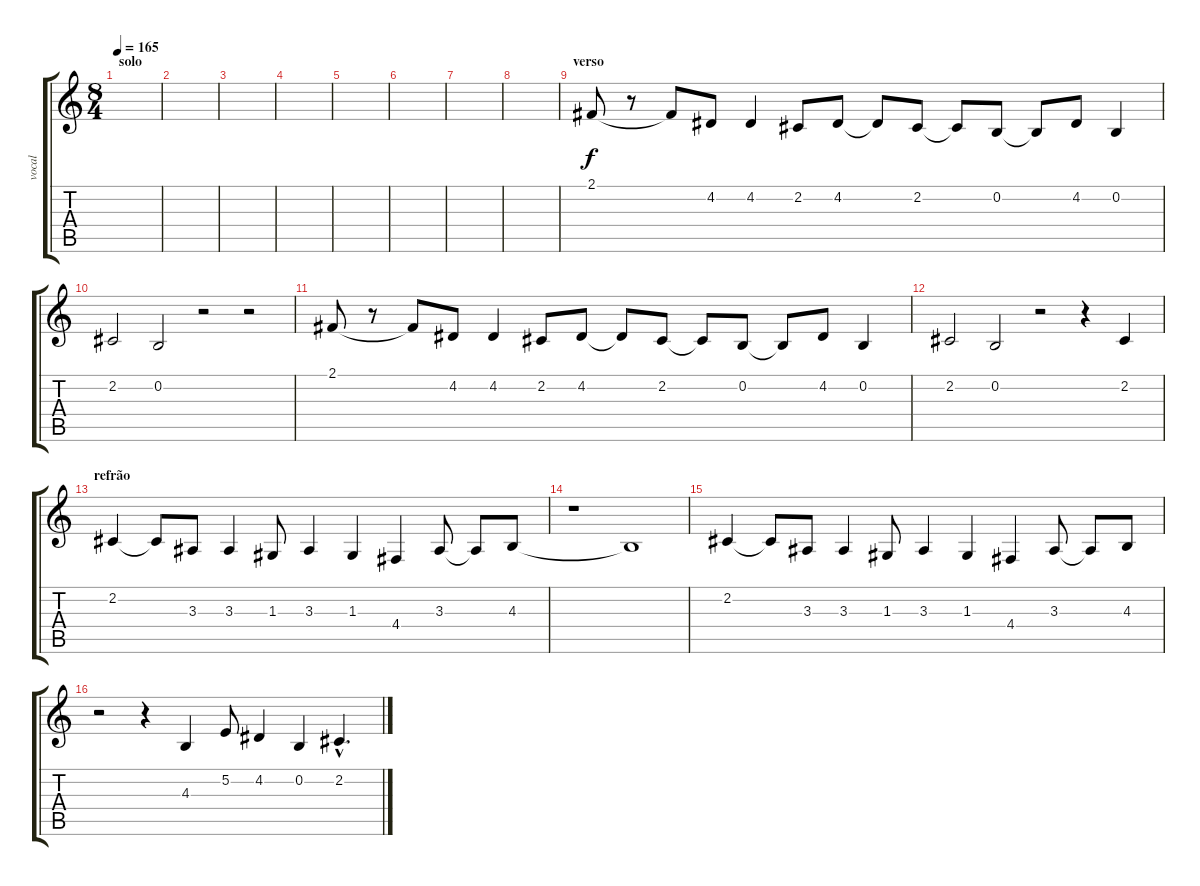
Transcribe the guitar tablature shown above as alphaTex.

\track ("vocal" "vocal") {instrument acousticgrandpiano}
\staff {score tabs}
\tuning (E4 B3 G3 D3 A2 E2) {hide}
\ts (8 4)
\section ("" "solo")
\tempo 165
\clef g2
\ks c
|
|
|
|
|
|
|
|
\section ("" "verso")
2.1.8 r.8 2.1{t}.8 4.2.8 4.2.4 2.2.8 4.2.8 4.2{t}.8 2.2.8 2.2{t}.8 0.2.8 0.2{t}.8 4.2.8 0.2.4 |
2.2.2 0.2.2 r.2 r.2 |
2.1.8 r.8 2.1{t}.8 4.2.8 4.2.4 2.2.8 4.2.8 4.2{t}.8 2.2.8 2.2{t}.8 0.2.8 0.2{t}.8 4.2.8 0.2.4 |
2.2.2 0.2.2 r.2 r.4 2.2.4 |
\section ("" "refrão")
2.2.4 2.2{t}.8 3.3.8 3.3.4 1.3.8 3.3.4 1.3.4 4.4.4 3.3.8 3.3{t}.8 4.3.8 |
r.1 4.3{t}.1 |
2.2.4 2.2{t}.8 3.3.8 3.3.4 1.3.8 3.3.4 1.3.4 4.4.4 3.3.8 3.3{t}.8 4.3.8 |
r.2 r.4 4.3.4 5.2.8 4.2.4 0.2.4 2.2{hac}.4{d}
